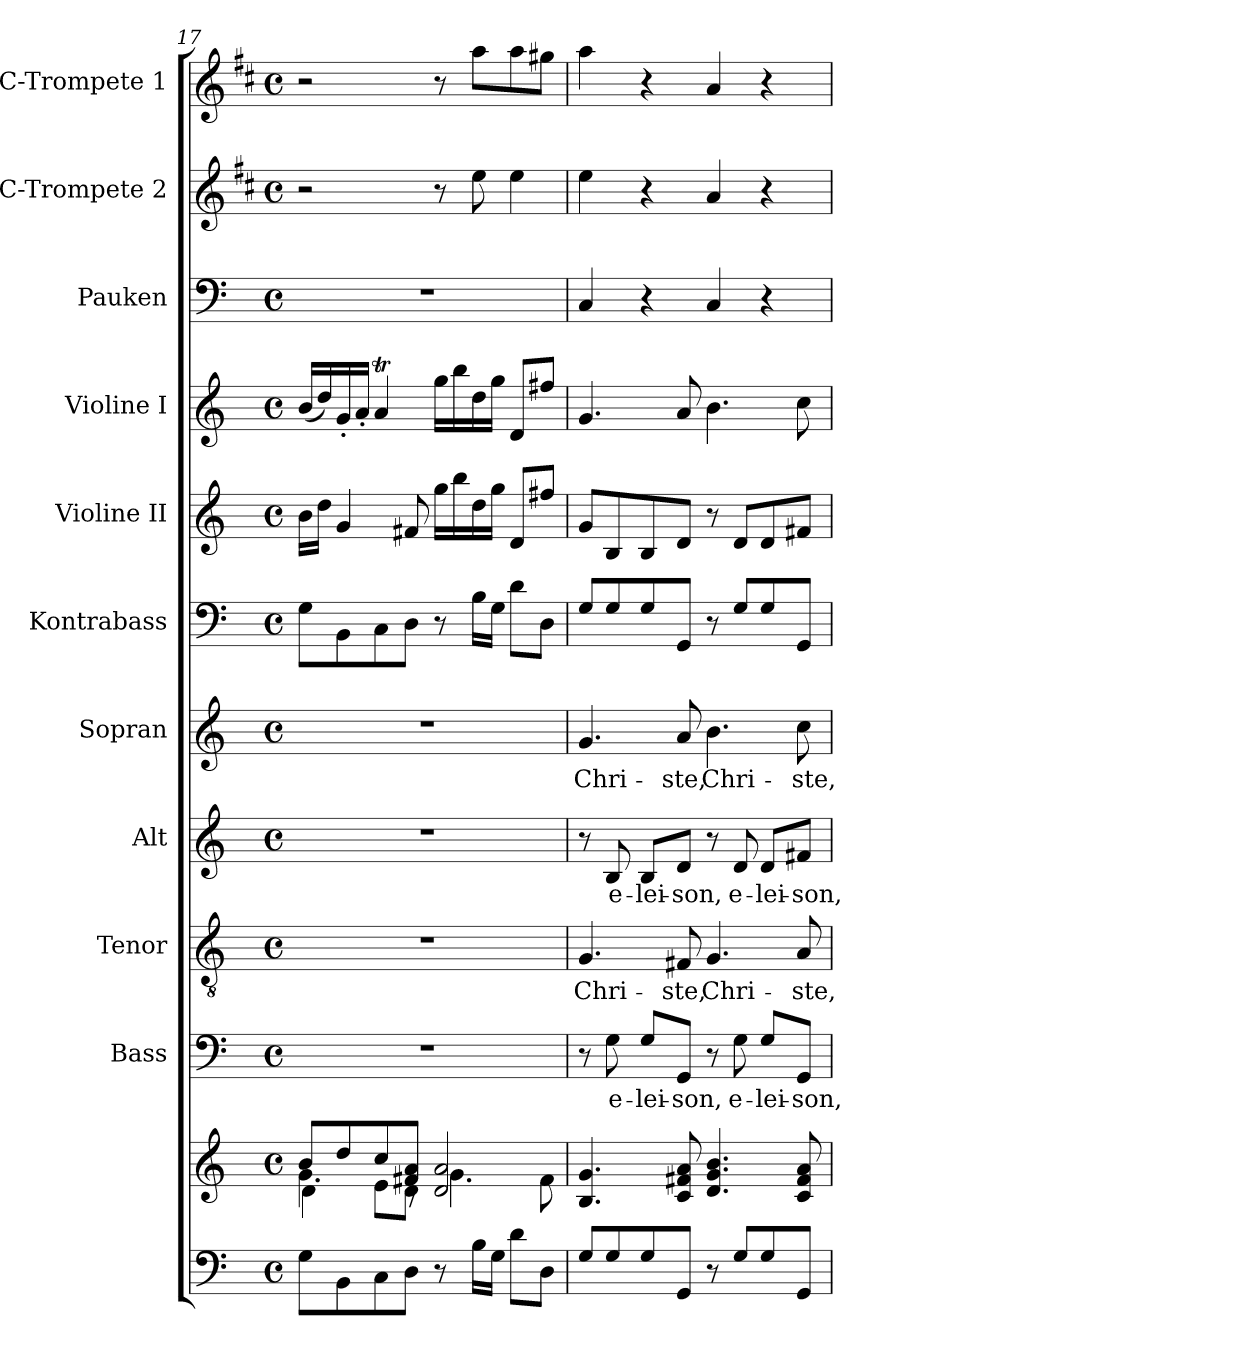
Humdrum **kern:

**kern	**kern	**kern	**text	**kern	**text	**kern	**text	**kern	**text	**kern	**kern	**kern	**kern	**kern	**kern
*part11	*part11	*part10	*part10	*part9	*part9	*part8	*part8	*part7	*part7	*part6	*part5	*part4	*part3	*part2	*part1
*staff12	*staff11	*staff10	*staff10	*staff9	*staff9	*staff8	*staff8	*staff7	*staff7	*staff6	*staff5	*staff4	*staff3	*staff2	*staff1
*	*	*I"Bass	*	*I"Tenor	*	*I"Alt	*	*I"Sopran	*	*I"Kontrabass	*I"Violine II	*I"Violine I	*I"Pauken	*I"C-Trompete 2	*I"C-Trompete 1
*	*	*I'B.	*	*I'T.	*	*I'A.	*	*I'S.	*	*I'Kb.	*I'Vl. II	*I'Vl. I	*I'Pk.	*I'C Trp. 2	*I'C Trp. 1
*clefF4	*clefG2	*clefF4	*	*clefGv2	*	*clefG2	*	*clefG2	*	*clefF4	*clefG2	*clefG2	*clefF4	*clefG2	*clefG2
*	*	*	*	*	*	*	*	*	*	*ITrd7c12	*	*	*	*ITrd1c2	*ITrd1c2
*k[]	*k[]	*k[]	*	*k[]	*	*k[]	*	*k[]	*	*k[]	*k[]	*k[]	*k[]	*k[]	*k[]
*C:	*C:	*C:	*	*C:	*	*C:	*	*C:	*	*C:	*C:	*C:	*C:	*C:	*C:
*M4/4	*M4/4	*M4/4	*	*M4/4	*	*M4/4	*	*M4/4	*	*M4/4	*M4/4	*M4/4	*M4/4	*M4/4	*M4/4
*met(c)	*met(c)	*met(c)	*	*met(c)	*	*met(c)	*	*met(c)	*	*met(c)	*met(c)	*met(c)	*met(c)	*met(c)	*met(c)
=17	=17	=17	=17	=17	=17	=17	=17	=17	=17	=17	=17	=17	=17	=17	=17
*	*^	*	*	*	*	*	*	*	*	*	*	*	*	*	*
*	*	*^	*	*	*	*	*	*	*	*	*	*	*	*	*	*
8G\L	8b/L	4.g\	4d\	1r	.	1r	.	1r	.	1r	.	8GG\L	16b\LL	(<16b/LL	1r	2r	2r
.	.	.	.	.	.	.	.	.	.	.	.	.	16dd\JJ	16dd/)	.	.	.
8BB\	8dd/	.	.	.	.	.	.	.	.	.	.	8BBB\	4g/	16g'</	.	.	.
.	.	.	.	.	.	.	.	.	.	.	.	.	.	16a'</JJ	.	.	.
8C\	8cc/	.	8e\L	.	.	.	.	.	.	.	.	8CC\	.	4aT/	.	.	.
8D\J	8f#X/ 8a/J	8rc	8d\J	.	.	.	.	.	.	.	.	8DD\J	8f#X/	.	.	.	.
8r	2d/ 2a/	4.g\	2ryy	.	.	.	.	.	.	.	.	8r	16gg\LL	16gg\LL	.	8r	8r
.	.	.	.	.	.	.	.	.	.	.	.	.	16bb\	16bb\	.	.	.
16B\LL	.	.	.	.	.	.	.	.	.	.	.	16BB\LL	16dd\	16dd\	.	8dd\	8gg\L
16G\JJ	.	.	.	.	.	.	.	.	.	.	.	16GG\JJ	16gg\JJ	16gg\JJ	.	.	.
8d\L	.	.	.	.	.	.	.	.	.	.	.	8D\L	8d/L	8d/L	.	4dd\	8gg\
8D\J	.	8f#\	.	.	.	.	.	.	.	.	.	8DD\J	8ff#X/J	8ff#X/J	.	.	8ff#X\J
*	*	*v	*v	*	*	*	*	*	*	*	*	*	*	*	*	*	*
=18	=18	=18	=18	=18	=18	=18	=18	=18	=18	=18	=18	=18	=18	=18	=18	=18
!	!	!	!	!	!	!LO:LY:b	!	!	!	!LO:LY:b	!	!	!	!	!	!
*	*v	*v	*	*	*	*	*	*	*	*	*	*	*	*	*	*
8G/L	4.B/ 4.g/	8r	.	4.G/	Chri-	8r	.	4.g/	Chri-	8GG/L	8g/L	4.g/	4C/	4dd\	4gg\
!	!	!	!LO:LY:b	!	!	!	!LO:LY:b	!	!	!	!	!	!	!	!
8G/	.	8G\	e-	.	.	8B/	e-	.	.	8GG/	8B/	.	.	.	.
!	!	!	!LO:LY:b	!	!	!	!LO:LY:b	!	!	!	!	!	!	!	!
8G/	.	8G/L	-lei-	.	.	8B/L	-lei-	.	.	8GG/	8B/	.	4r	4r	4r
!	!	!	!LO:LY:b	!	!LO:LY:b	!	!LO:LY:b	!	!LO:LY:b	!	!	!	!	!	!
8GG/J	8c/ 8f#X/ 8a/	8GG/J	-son,	8F#X/	-ste,	8d/J	-son,	8a/	-ste,	8GGG/J	8d/J	8a/	.	.	.
!	!	!	!	!	!LO:LY:b	!	!	!	!LO:LY:b	!	!	!	!	!	!
8r	4.d/ 4.g/ 4.b/	8r	.	4.G/	Chri-	8r	.	4.b\	Chri-	8r	8r	4.b\	4C/	4g/	4g/
!	!	!	!LO:LY:b	!	!	!	!LO:LY:b	!	!	!	!	!	!	!	!
8G/L	.	8G\	e-	.	.	8d/	e-	.	.	8GG/L	8d/L	.	.	.	.
!	!	!	!LO:LY:b	!	!	!	!LO:LY:b	!	!	!	!	!	!	!	!
8G/	.	8G/L	-lei-	.	.	8d/L	-lei-	.	.	8GG/	8d/	.	4r	4r	4r
!	!	!	!LO:LY:b	!	!LO:LY:b	!	!LO:LY:b	!	!LO:LY:b	!	!	!	!	!	!
8GG/J	8c/ 8f#/ 8a/	8GG/J	-son,	8A/	-ste,	8f#X/J	-son,	8cc\	-ste,	8GGG/J	8f#X/J	8cc\	.	.	.
=	=	=	=	=	=	=	=	=	=	=	=	=	=	=	=
*-	*-	*-	*-	*-	*-	*-	*-	*-	*-	*-	*-	*-	*-	*-	*-
